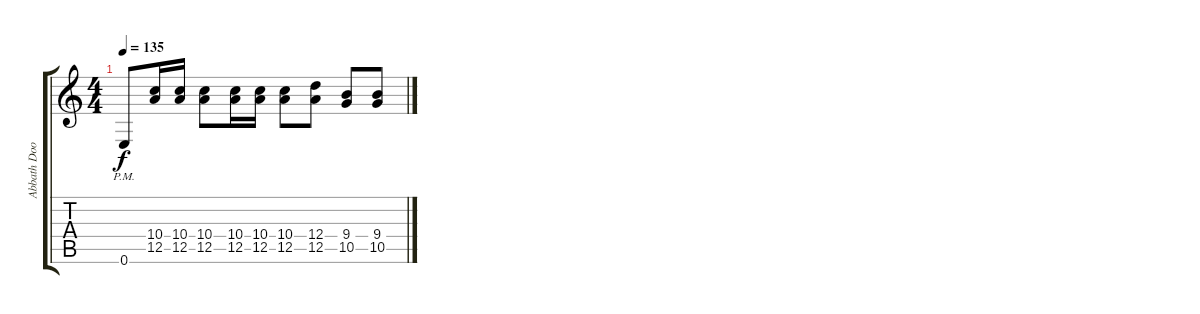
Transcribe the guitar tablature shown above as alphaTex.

\track ("Abbath Doom Occulta (Guitar)" "Abbath Doo") {instrument distortionguitar}
\staff {score tabs}
\tuning (E4 B3 G3 D3 A2 E2) {hide}
\ts (4 4)
\tempo 135
\clef g2
\ks c
0.6{pm}.8{dy f} (10.4 12.5).16 (10.4 12.5).16 (10.4 12.5).8 (10.4 12.5).16 (10.4 12.5).16 (10.4 12.5).8 (12.4 12.5).8 (9.4 10.5).8 (9.4 10.5).8
